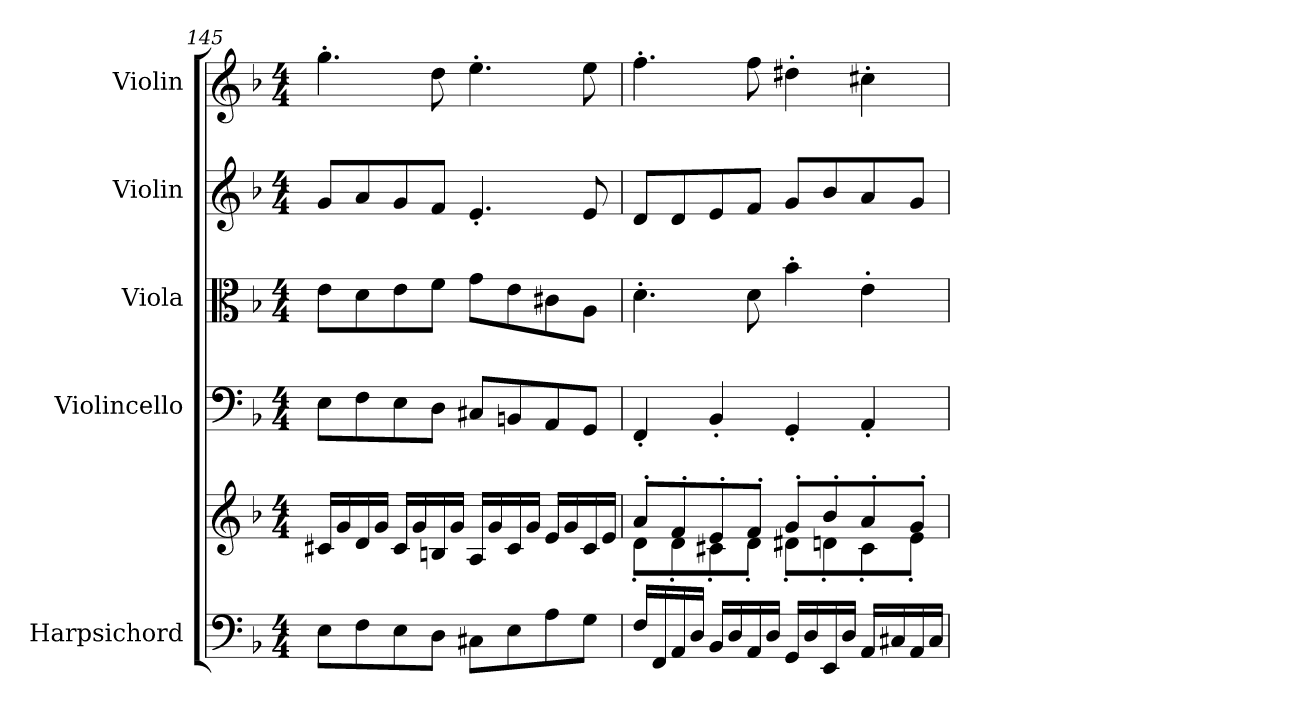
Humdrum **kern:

**kern	**kern	**kern	**kern	**kern	**kern
*part5	*part5	*part4	*part3	*part2	*part1
*staff6	*staff5	*staff4	*staff3	*staff2	*staff1
*I"Harpsichord	*	*I"Violincello	*I"Viola	*I"Violin	*I"Violin
*I'Hpschd	*	*I'Vc	*I'Vla	*I'Vln	*I'Vln
!!LO:PB:g=z
*clefF4	*clefG2	*clefF4	*clefC3	*clefG2	*clefG2
*k[b-]	*k[b-]	*k[b-]	*k[b-]	*k[b-]	*k[b-]
*M4/4	*M4/4	*M4/4	*M4/4	*M4/4	*M4/4
=145	=145	=145	=145	=145	=145
8E\L	16c#X/LL	8E\L	8e\L	8g/L	4.gg'\
.	16g/	.	.	.	.
8F\	16d/	8F\	8d\	8a/	.
.	16g/JJ	.	.	.	.
8E\	16c#/LL	8E\	8e\	8g/	.
.	16g/	.	.	.	.
8D\J	16Bn/	8D\J	8f\J	8f/J	8dd\
.	16g/JJ	.	.	.	.
8C#X\L	16A/LL	8C#X/L	8g\L	4.e'/	4.ee'\
.	16g/	.	.	.	.
8E\	16c#/	8BBn/	8e\	.	.
.	16g/JJ	.	.	.	.
8A\	16e/LL	8AA/	8c#X\	.	.
.	16g/	.	.	.	.
8G\J	16c#/	8GG/J	8A\J	8e/	8ee\
.	16e/JJ	.	.	.	.
=146	=146	=146	=146	=146	=146
*	*^	*	*	*	*
16F/LL	8a'/L	8d'\L	4FF'/	4.d'\	8d/L	4.ff'\
16FF/	.	.	.	.	.	.
16AA/	8f'/	8d'\	.	.	8d/	.
16D/JJ	.	.	.	.	.	.
16BB-/LL	8e'/	8c#X'\	4BB-'/	.	8e/	.
16D/	.	.	.	.	.	.
16AA/	8f'/J	8d'\J	.	8d\	8f/J	8ff\
16D/JJ	.	.	.	.	.	.
16GG/LL	8g'/L	8d#X'\L	4GG'/	4b-'\	8g/L	4dd#X'\
16D/	.	.	.	.	.	.
16EE/	8b-'/	8dn'\	.	.	8b-/	.
16D/JJ	.	.	.	.	.	.
16AA/LL	8a'/	8c#'\	4AA'/	4e'\	8a/	4cc#X'\
16C#X/	.	.	.	.	.	.
16AA/	8g'/J	8e'\J	.	.	8g/J	.
16C#/JJ	.	.	.	.	.	.
*	*v	*v	*	*	*	*
=	=	=	=	=	=
*-	*-	*-	*-	*-	*-
